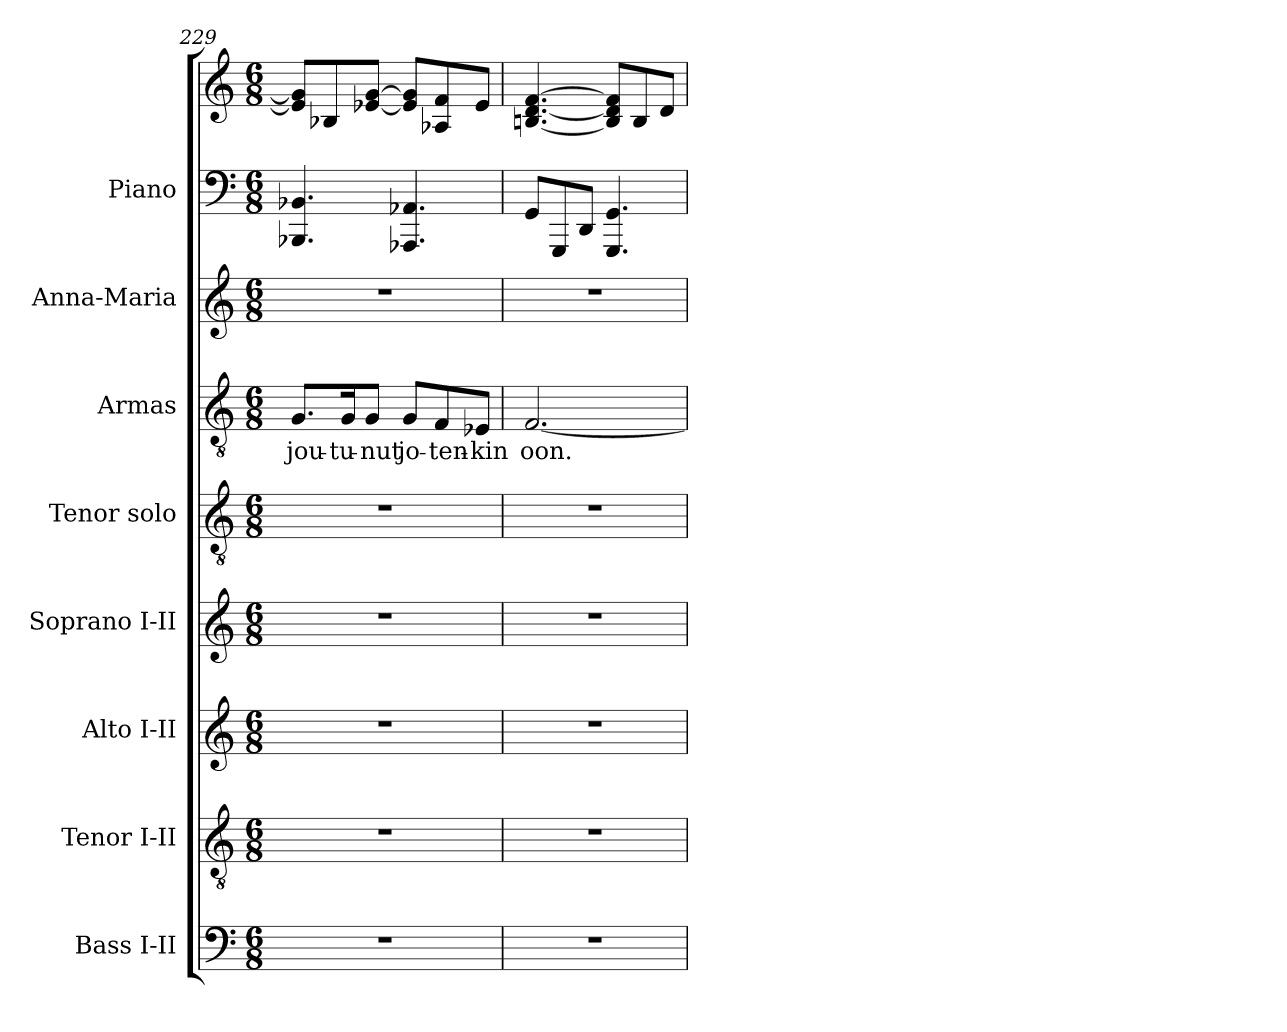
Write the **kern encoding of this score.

**kern	**kern	**kern	**kern	**kern	**kern	**text	**kern	**kern	**kern
*part8	*part7	*part6	*part5	*part4	*part3	*part3	*part2	*part1	*part1
*staff9	*staff8	*staff7	*staff6	*staff5	*staff4	*staff4	*staff3	*staff2	*staff1
*I"Bass I-II	*I"Tenor I-II	*I"Alto I-II	*I"Soprano I-II	*I"Tenor solo	*I"Armas	*	*I"Anna-Maria	*I"Piano	*
*I'B.	*I'T.	*I'A.	*I'S.	*I'T. Solo	*I'Armas	*	*I'A-M	*I'Pno.	*
*clefF4	*clefGv2	*clefG2	*clefG2	*clefGv2	*clefGv2	*	*clefG2	*clefF4	*clefG2
*	*ITrd7c12	*	*	*ITrd7c12	*ITrd7c12	*	*	*	*
*k[]	*k[]	*k[]	*k[]	*k[]	*k[]	*	*k[]	*k[]	*k[]
*C:	*C:	*C:	*C:	*C:	*C:	*	*C:	*C:	*C:
*M6/8	*M6/8	*M6/8	*M6/8	*M6/8	*M6/8	*	*M6/8	*M6/8	*M6/8
=229	=229	=229	=229	=229	=229	=229	=229	=229	=229
!LO:N:vis=1	!LO:N:vis=1	!LO:N:vis=1	!LO:N:vis=1	!LO:N:vis=1	!	!	!	!	!
!	!	!	!	!	!	!LO:LY:b:color=#000000	!LO:N:vis=1	!	!
2.r	2.r	2.r	2.r	2.r	8.GGi/L	jou-	2.r	4.BBB-Xi/ 4.BB-Xi	8e-i/] 8gi]L
.	.	.	.	.	.	.	.	.	8B-Xi/
!	!	!	!	!	!	!LO:LY:b:color=#000000	!	!	!
.	.	.	.	.	16GGi/k	-tu-	.	.	.
!	!	!	!	!	!	!LO:LY:b:color=#000000	!	!	!
.	.	.	.	.	8GGi/J	-nut	.	.	[<8e-Xi/ [>8giJ
!	!	!	!	!	!	!LO:LY:b:color=#000000	!	!	!
.	.	.	.	.	8GGi/L	jo-	.	4.AAA-Xi/ 4.AA-Xi	8e-i/] 8gi]L
!	!	!	!	!	!	!LO:LY:b:color=#000000	!	!	!
.	.	.	.	.	8FFi/	-ten-	.	.	8A-Xi/ 8fi
!	!	!	!	!	!	!LO:LY:b:color=#000000	!	!	!
.	.	.	.	.	8EE-Xi/J	-kin	.	.	8e-i/J
=230	=230	=230	=230	=230	=230	=230	=230	=230	=230
!LO:N:vis=1	!LO:N:vis=1	!LO:N:vis=1	!LO:N:vis=1	!LO:N:vis=1	!	!	!	!	!
!	!	!	!	!	!	!LO:LY:b:color=#000000	!LO:N:vis=1	!	!
2.r	2.r	2.r	2.r	2.r	[<2.FFi/	oon.	2.r	8GGi/L	[<4.Bni/ [<4.di [>4.fi
.	.	.	.	.	.	.	.	8GGGi/	.
.	.	.	.	.	.	.	.	8DDi/J	.
.	.	.	.	.	.	.	.	4.GGGi/ 4.GGi	8Bi/] 8di] 8fi]L
.	.	.	.	.	.	.	.	.	8Bi/
.	.	.	.	.	.	.	.	.	8di/J
=	=	=	=	=	=	=	=	=	=
*-	*-	*-	*-	*-	*-	*-	*-	*-	*-
